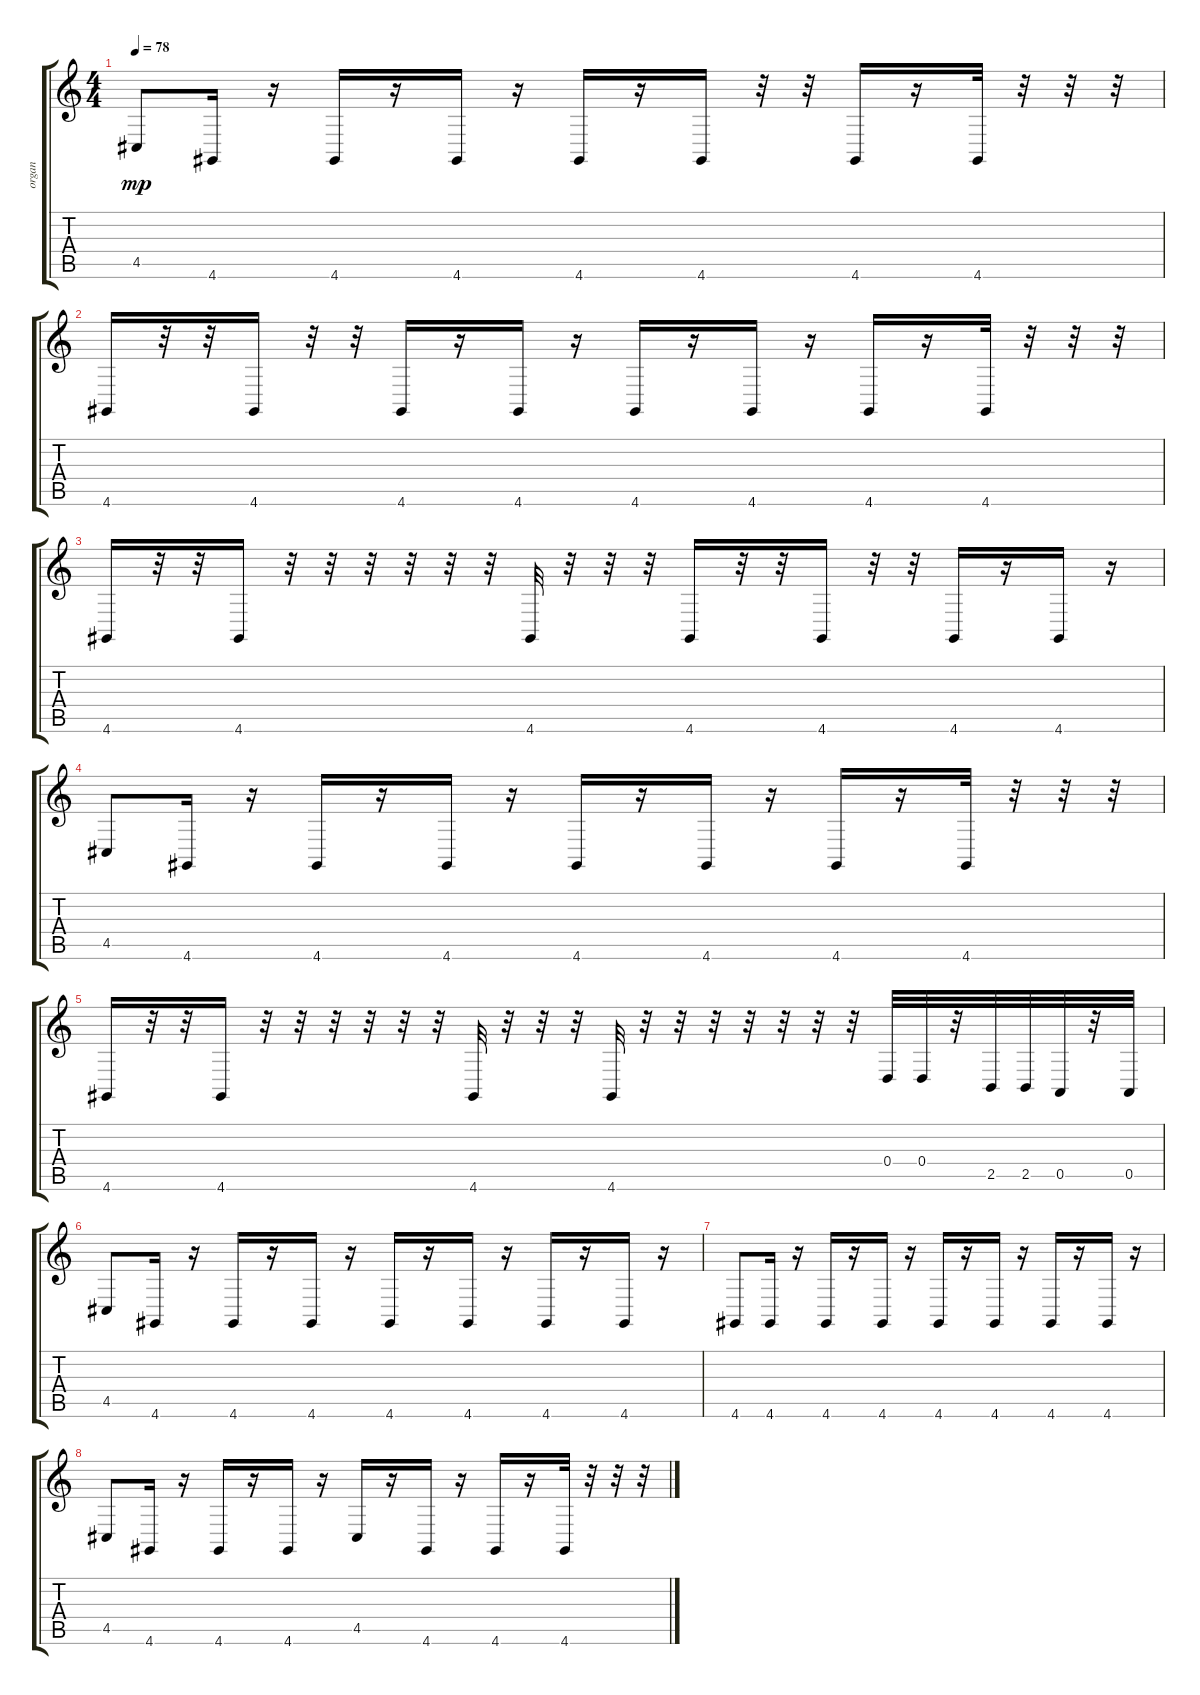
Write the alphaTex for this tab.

\track ("organ" "organ") {instrument drawbarorgan}
\staff {score tabs}
\tuning (E4 B3 G3 D3 A2 E2) {hide}
\ts (4 4)
\tempo 78
\clef g2
\ks c
4.5.8{dy mp} 4.6.16 r.16 4.6.16 r.16 4.6.16 r.16 4.6.16 r.16 4.6.16 r.32 r.32 4.6.16 r.16 4.6.32 r.32 r.32 r.32 |
4.6.16 r.32 r.32 4.6.16 r.32 r.32 4.6.16 r.16 4.6.16 r.16 4.6.16 r.16 4.6.16 r.16 4.6.16 r.16 4.6.32 r.32 r.32 r.32 |
4.6.16 r.32 r.32 4.6.16 r.32 r.32 r.32 r.32 r.32 r.32 4.6.32 r.32 r.32 r.32 4.6.16 r.32 r.32 4.6.16 r.32 r.32 4.6.16 r.16 4.6.16 r.16 |
4.5.8 4.6.16 r.16 4.6.16 r.16 4.6.16 r.16 4.6.16 r.16 4.6.16 r.16 4.6.16 r.16 4.6.32 r.32 r.32 r.32 |
4.6.16 r.32 r.32 4.6.16 r.32 r.32 r.32 r.32 r.32 r.32 4.6.32 r.32 r.32 r.32 4.6.32 r.32 r.32 r.32 r.32 r.32 r.32 r.32 0.4.32 0.4.32 r.32 2.5.32 2.5.32 0.5.32 r.32 0.5.32 |
4.5.8 4.6.16 r.16 4.6.16 r.16 4.6.16 r.16 4.6.16 r.16 4.6.16 r.16 4.6.16 r.16 4.6.16 r.16 |
4.6.8 4.6.16 r.16 4.6.16 r.16 4.6.16 r.16 4.6.16 r.16 4.6.16 r.16 4.6.16 r.16 4.6.16 r.16 |
4.5.8 4.6.16 r.16 4.6.16 r.16 4.6.16 r.16 4.5.16 r.16 4.6.16 r.16 4.6.16 r.16 4.6.32 r.32 r.32 r.32
